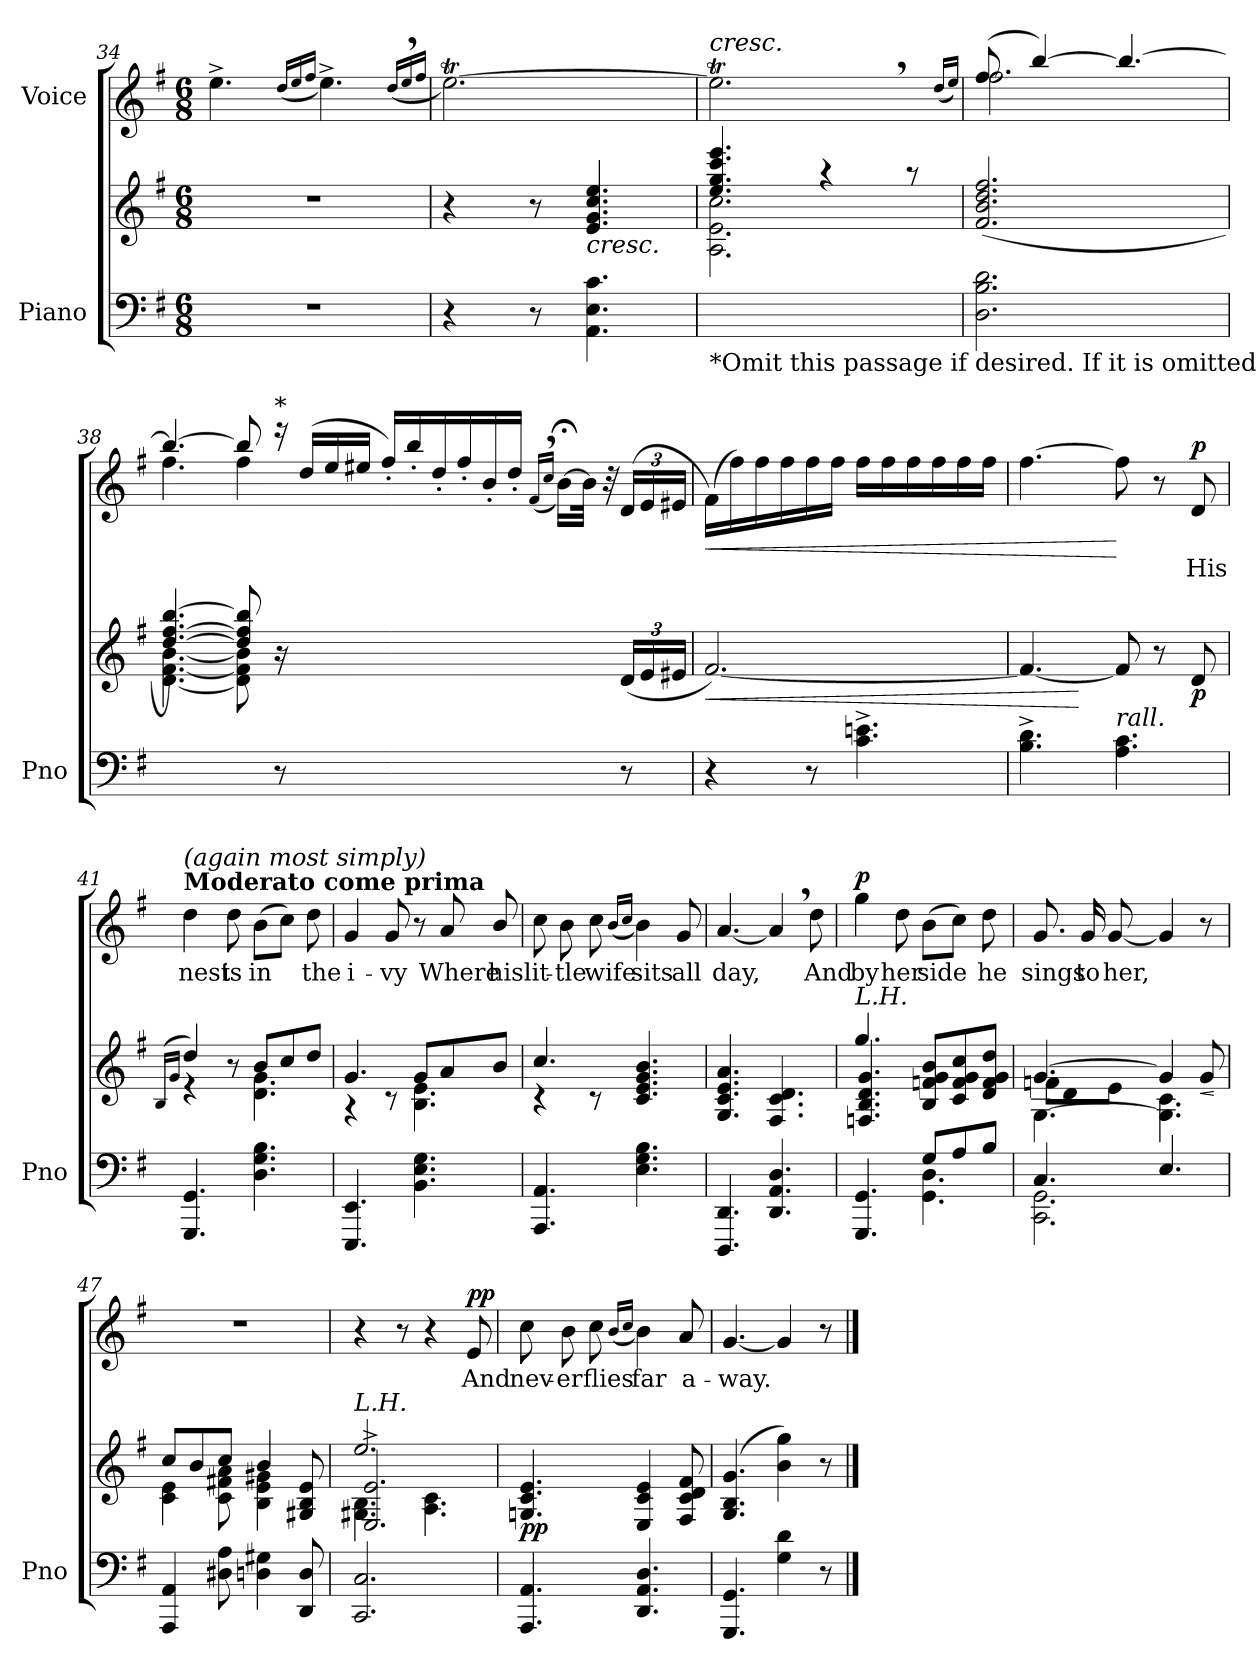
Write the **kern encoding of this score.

**kern	**kern	**dynam	**kern	**text	**dynam
*part2	*part2	*part2	*part1	*part1	*part1
*staff3	*staff2	*staff2/3	*staff1	*staff1	*staff1
*I"Piano	*	*	*I"Voice	*	*
*I'Pno	*	*	*	*	*
*clefF4	*clefG2	*	*clefG2	*	*
*k[f#]	*k[f#]	*	*k[f#]	*	*
*M6/8	*M6/8	*	*M6/8	*	*
=34	=34	=34	=34	=34	=34
2.r	2.r	.	4.ee^\	.	.
.	.	.	(16qdd/LL	.	.
.	.	.	16qee/	.	.
.	.	.	16qff#/JJ	.	.
.	.	.	4.ee^,\)	.	.
.	.	.	(16qdd/LL	.	.
.	.	.	16qee/	.	.
.	.	.	16qff#/JJ	.	.
=35	=35	=35	=35	=35	=35
4r	4r	.	[2.eeT\)	.	.
8r	8r	.	.	.	.
!	!	!LO:HP:b	!	!	!
4.AA\ 4.E\ 4.c\	4.e/ 4.g/ 4.cc/ 4.ee/	<	.	.	.
=36	=36	=36	=36	=36	=36
*	*^	*	*	*	*
!	!	!	!	!LO:TX:a:i:t=cresc.	!	!
!LO:TX:b:t=*Omit this passage if desired. If it is omitted however, omit it also in symphony of song.	!	!	!	!	!	!
2.ryy	4.ee/ 4.gg/ 4.ccc/ 4.eee/	2.A\ 2.e\ 2.cc\	.	2.eeT,\]	.	.
.	4r	.	.	.	.	.
.	8r	.	.	.	.	.
*	*v	*v	*	*	*	*
.	.	.	(16qdd/LL	.	.
.	.	.	16qee/JJ)	.	.
=37	=37	=37	=37	=37	=37
*	*	*	*^	*	*
(2.D\ 2.B\ 2.d\	(>2.f#/ 2.b/ 2.dd/ 2.ff#/	.	(8ff#/	2.ff#\	.	.
.	.	.	[4bb/)	.	.	.
.	.	.	4.bb/_	.	.	.
=38	=38	=38	=38	=38	=38	=38
*	*^	*	*	*	*	*
2ryy	[>4.dd/ [4.ff#/ [4.bb/)	[4.d\ [4.f#\ [<4.b\)	.	4.bb/_	4.ff#\	.	.
.	8dd/] 8ff#/] 8bb/]	8d\] 8f#\] 8b\]	.	8bb/]	4ff#\	.	.
!	!	!	!	!LO:TX:a:t=*	!	!	!
8r	16r	2..ryy	.	16r	.	.	.
.	16ryy	.	.	(<16dd!/LL	.	.	.
8ryy	8ryy	.	.	16ee!/	8ryy	.	.
.	.	.	.	16ee#X!/JJ	.	.	.
8ryy	8ryy	.	.	16ff#'!/LL)	8ryy	.	.
.	.	.	.	16bb'!/	.	.	.
8ryy	8ryy	.	.	16dd'!/	8ryy	.	.
.	.	.	.	16ff#'!/	.	.	.
8ryy	8ryy	.	.	16b'!/	8ryy	.	.
.	.	.	.	16dd',!/JJ	.	.	.
.	.	.	.	(16qf#/LL	.	.	.
.	.	.	.	16qcc/JJ	.	.	.
8ryy	8ryy	.	.	[16b;<!\LL)	8ryy	.	.
.	.	.	.	32b!\JJk]	.	.	.
.	.	.	.	32r	.	.	.
*	*Xbrackettup	*	*	*Xbrackettup	*	*	*
8r	(24d/LL	.	.	(24d/LL	8ryy	.	.
.	24e/	.	.	24e/	.	.	.
.	24e#X/JJ	.	.	24e#X/JJ	.	.	.
*	*v	*v	*	*	*	*	*
*	*	*	*v	*v	*	*
=39	=39	=39	=39	=39	=39
!	!	!LO:HP:b	!	!	!LO:HP:b
4r	[2.f#/)	<	(16f#\LL)	.	<
.	.	.	16ff#\)	.	.
.	.	.	16ff#\	.	.
.	.	.	16ff#\	.	.
8r	.	.	16ff#\	.	.
.	.	.	16ff#\JJ	.	.
4.c\^ 4.en\^	.	.	16ff#\LL	.	.
.	.	.	16ff#\	.	.
.	.	.	16ff#\	.	.
.	.	.	16ff#\	.	.
.	.	.	16ff#\	.	.
.	.	.	16ff#\JJ	.	.
=40	=40	=40	=40	=40	=40
*	*^	*	*	*	*
4.B\^ 4.d\^	4.f#/_	4ryy	.	[4.ff#\	.	.
.	.	8ryy	[	.	.	.
!LO:TX:i:t=rall.	!	!	!	!	!	!
4.A\ 4.c\	8f#/]	4.ryy	.	8ff#\]	.	[
.	8r	.	.	8r	.	.
!	!	!	!LO:DY:b	!	!	!LO:DY:a
.	8d/	.	p	8d/	His	p
=41	=41	=41	=41	=41	=41	=41
.	(>16qB/LL	.	.	.	.	.
.	16qg/JJ	.	.	.	.	.
!	!	!	!	!LO:TX:a:B:t=Moderato come prima	!	!
!	!	!	!	!LO:TX:a:i:t=(again most simply)	!	!
4.GGG/ 4.GG/	4dd/)	4r	.	4dd\	nest	.
.	8r	8ryy	.	8dd\	is	.
4.D\ 4.G\ 4.B\	8b/L	4.d\ 4.g\	.	(8b\L	in	.
.	8cc/	.	.	8cc\J)	.	.
.	8dd/J	.	.	8dd\	the	.
=42	=42	=42	=42	=42	=42	=42
4.EEE/ 4.EE/	4.g/	4r	.	4g/	i-	.
.	.	8r	.	8g/	-vy	.
4.BB\ 4.E\ 4.G\	8g/L	4.B\ 4.e\	.	8r	.	.
.	8a/	.	.	8a/	Where	.
.	8b/J	.	.	8b/	his	.
=43	=43	=43	=43	=43	=43	=43
4.AAA/ 4.AA/	4.cc/	4r	.	8cc\	lit-	.
.	.	.	.	8b\	-tle	.
.	.	8r	.	8cc\	wife	.
.	.	.	.	(16qb/LL	.	.
.	.	.	.	16qcc/JJ	.	.
4.E\ 4.G\ 4.B\	4.c/ 4.e/ 4.g/ 4.b/	4.ryy	.	4b\)	sits	.
.	.	.	.	8g/	all	.
*	*v	*v	*	*	*	*
=44	=44	=44	=44	=44	=44
4.DDD/ 4.DD/	4.G/ 4.c/ 4.e/ 4.a/	.	[4.a/	day,	.
4.DD/ 4.AA/ 4.D/	4.F#/ 4.c/ 4.d/	.	4a,/]	.	.
.	.	.	8dd\	And	.
=45	=45	=45	=45	=45	=45
*^	*^	*	*	*	*
!	!	!LO:TX:a:i:t=L.H.	!	!	!	!	!
!	!	!	!	!	!	!	!LO:DY:a
4.GGG/ 4.GG/	4.ryy	4.gg/	4.Fn/ 4.B/ 4.d/ 4.g/	.	4gg\	by	p
.	.	.	.	.	8dd\	her	.
8G/L	4.GG\ 4.D\	8B/ 8fn/ 8g/ 8b/L	4.ryy	.	(8b\L	side	.
8A/	.	8c/ 8f/ 8g/ 8cc/	.	.	8cc\J)	.	.
8B/J	.	8d/ 8f/ 8g/ 8dd/J	.	.	8dd\	he	.
=46	=46	=46	=46	=46	=46	=46	=46
*	*	*	*^	*	*	*	*
4.C/	2.CC\ 2.GG\	[4.g/	8fn\L	[4.G\	.	8.g/	sings	.
.	.	.	8d\	.	.	.	.	.
.	.	.	.	.	.	16g/	to	.
.	.	.	8e\J	.	.	[8g/	her,	.
4.E/	.	4g/]	4.G\] 4.c\	4.ryy	.	4g/]	.	.
!	!	!	!	!	!LO:HP:b	!	!	!
.	.	8g/	.	.	<	8r	.	.
*v	*v	*	*	*	*	*	*	*
*	*v	*v	*v	*	*	*	*
.	.	[	.	.	.
=47	=47	=47	=47	=47	=47
*	*^	*	*	*	*
4AAA/ 4AA/	8cc/L	4c\ 4e\	.	2.r	.	.
.	8b/	.	.	.	.	.
8D#X\ 8A\	8cc/J	8c\ 8f#X\ 8a\	.	.	.	.
4Dn\ 4G#X\	4b/	4B\ 4e\ 4g#X\	.	.	.	.
8DD/ 8D/	8G#X/ 8B/ 8e/	8ryy	.	.	.	.
=48	=48	=48	=48	=48	=48	=48
*	*	*^	*	*	*	*
!	!LO:TX:a:i:t=L.H.	!	!	!	!	!	!
2.CC/ 2.C/	2.ee/	4.G#X\ 4.B\	2.E/^ 2.e/^	.	4r	.	.
.	.	.	.	.	8r	.	.
.	.	4.A\ 4.c\	.	.	4r	.	.
!	!	!	!	!	!	!	!LO:DY:a
.	.	.	.	.	8e/	And	pp
*	*v	*v	*v	*	*	*	*
.	.	[	.	.	.
=49	=49	=49	=49	=49	=49
!	!	!LO:DY:b	!	!	!
4.AAA/ 4.AA/	4.Gn/ 4.c/ 4.e/	pp	8cc\	nev-	.
.	.	.	8b\	-er	.
.	.	.	8cc\	flies	.
.	.	.	(16qb/LL	.	.
.	.	.	16qcc/JJ	.	.
4.DD/ 4.AA/ 4.D/	4E/ 4c/ 4e/	.	4b\)	far	.
.	8F#/ 8c/ 8d/ 8f#/	.	8a/	a-	.
=50	=50	=50	=50	=50	=50
4.GGG/ 4.GG/	(4.G/ 4.B/ 4.g/	.	[4.g/	-way.	.
4G\ 4d\	4b\ 4gg\)	.	4g/]	.	.
8r	8r	.	8r	.	.
==	==	==	==	==	==
*-	*-	*-	*-	*-	*-
